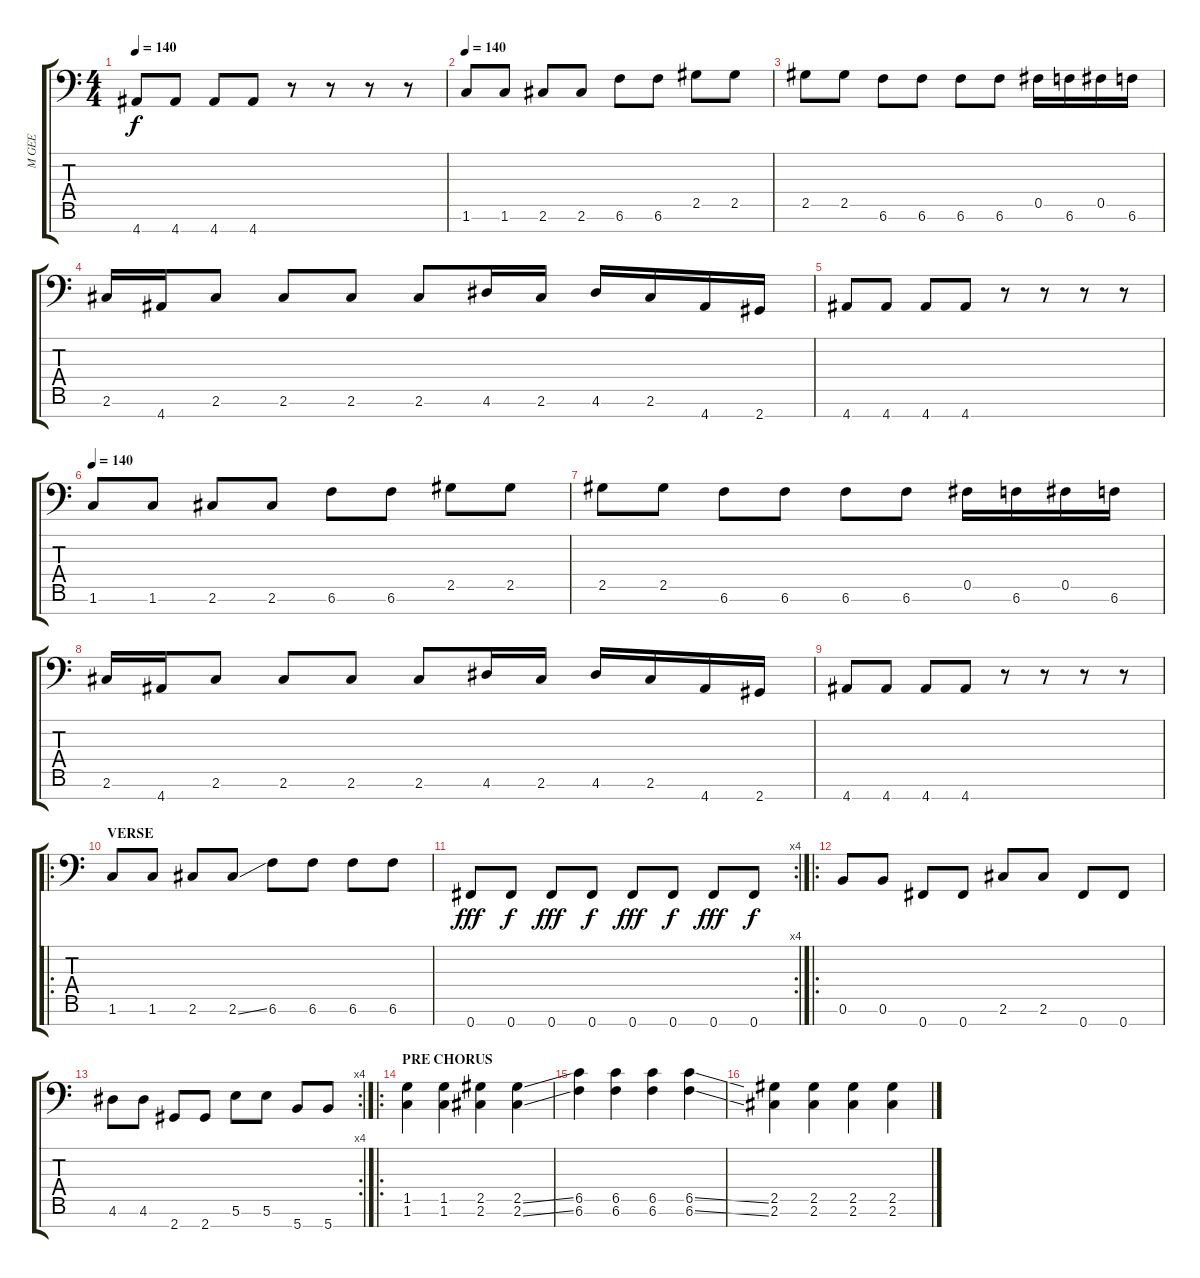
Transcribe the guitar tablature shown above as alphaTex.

\track ("M GEE" "M GEE") {instrument distortionguitar}
\staff {score tabs}
\tuning (Db4 Ab3 E3 B2 Gb2 B1 Gb1) {hide}
\ts (4 4)
\tempo 140
\clef f4
\ks c
4.7.8{dy f} 4.7.8 4.7.8 4.7.8 r.8 r.8 r.8 r.8 |
\tempo 140
1.6.8 1.6.8 2.6.8 2.6.8 6.6.8 6.6.8 2.5.8 2.5.8 |
2.5.8 2.5.8 6.6.8 6.6.8 6.6.8 6.6.8 0.5.16 6.6.16 0.5.16 6.6.16 |
2.6.16 4.7.16 2.6.8 2.6.8 2.6.8 2.6.8 4.6.16 2.6.16 4.6.16 2.6.16 4.7.16 2.7.16 |
4.7.8 4.7.8 4.7.8 4.7.8 r.8 r.8 r.8 r.8 |
\tempo 140
1.6.8 1.6.8 2.6.8 2.6.8 6.6.8 6.6.8 2.5.8 2.5.8 |
2.5.8 2.5.8 6.6.8 6.6.8 6.6.8 6.6.8 0.5.16 6.6.16 0.5.16 6.6.16 |
2.6.16 4.7.16 2.6.8 2.6.8 2.6.8 2.6.8 4.6.16 2.6.16 4.6.16 2.6.16 4.7.16 2.7.16 |
4.7.8 4.7.8 4.7.8 4.7.8 r.8 r.8 r.8 r.8 |
\ro
\section ("" "VERSE")
1.6.8 1.6.8 2.6.8 2.6{ss}.8 6.6.8 6.6.8 6.6.8 6.6.8 |
\rc 4
0.7.8{dy fff} 0.7.8{dy f} 0.7.8{dy fff} 0.7.8{dy f} 0.7.8{dy fff} 0.7.8{dy f} 0.7.8{dy fff} 0.7.8{dy f} |
\ro
0.6.8 0.6.8 0.7.8 0.7.8 2.6.8 2.6.8 0.7.8 0.7.8 |
\rc 4
4.6.8 4.6.8 2.7.8 2.7.8 5.6.8 5.6.8 5.7.8 5.7.8 |
\ro
\section ("" "PRE CHORUS")
(1.5 1.6).4 (1.5 1.6).4 (2.5 2.6).4 (2.5{ss} 2.6{ss}).4 |
(6.5 6.6).4 (6.5 6.6).4 (6.5 6.6).4 (6.5{ss} 6.6{ss}).4 |
(2.5 2.6).4 (2.5 2.6).4 (2.5 2.6).4 (2.5{ss} 2.6{ss}).4
